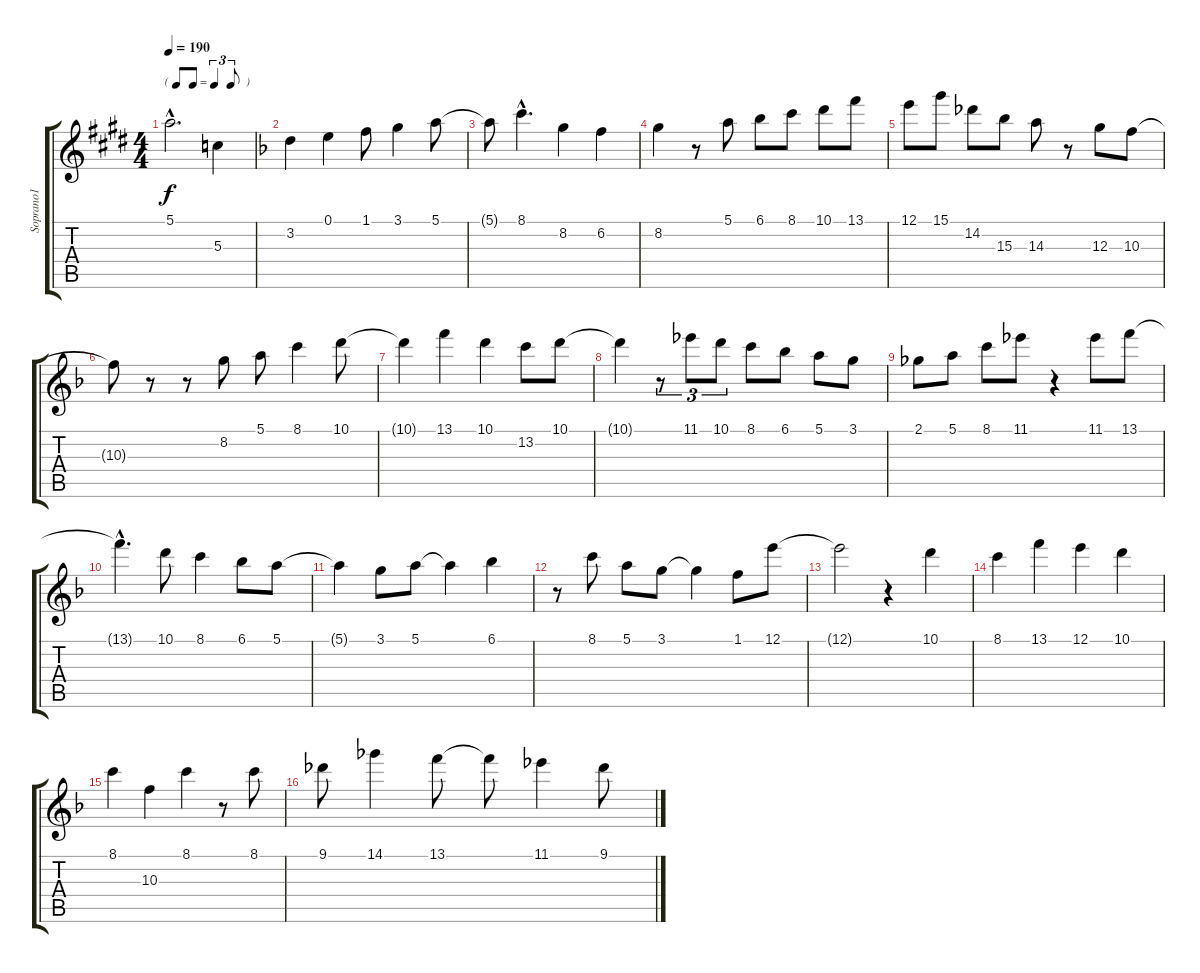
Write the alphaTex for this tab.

\track ("Soprano1" "Soprano1") {instrument acousticguitarnylon}
\staff {score tabs}
\tuning (E4 B3 G3 D3 A2 E2) {hide}
\ts (4 4)
\tf triplet8th
\tempo 190
\clef g2
\ks e
5.1{hac t}.2{d dy f} 5.3.4 |
\ks f
3.2.4 0.1.4 1.1.8 3.1.4 5.1.8 |
5.1{t}.8 8.1{hac}.4{d} 8.2.4 6.2.4 |
8.2.4 r.8 5.1.8 6.1.8 8.1.8 10.1.8 13.1.8 |
12.1.8 15.1.8 14.2.8 15.3.8 14.3.8 r.8 12.3.8 10.3.8 |
10.3{t}.8 r.8 r.8 8.2.8 5.1.8 8.1.4 10.1.8 |
10.1{t}.4 13.1.4 10.1.4 13.2.8 10.1.8 |
10.1{t}.4 r.8{tu (3 2)} 11.1.8{tu (3 2)} 10.1.8{tu (3 2)} 8.1.8 6.1.8 5.1.8 3.1.8 |
2.1.8 5.1.8 8.1.8 11.1.8 r.4 11.1.8 13.1.8 |
13.1{hac t}.4{d} 10.1.8 8.1.4 6.1.8 5.1.8 |
5.1{t}.4 3.1.8 5.1.8 5.1{t}.4 6.1.4 |
r.8 8.1.8 5.1.8 3.1.8 3.1{t}.4 1.1.8 12.1.8 |
12.1{t}.2 r.4 10.1.4 |
8.1.4 13.1.4 12.1.4 10.1.4 |
8.1.4 10.3.4 8.1.4 r.8 8.1.8 |
9.1.8 14.1.4 13.1.8 13.1{t}.8 11.1.4 9.1.8
